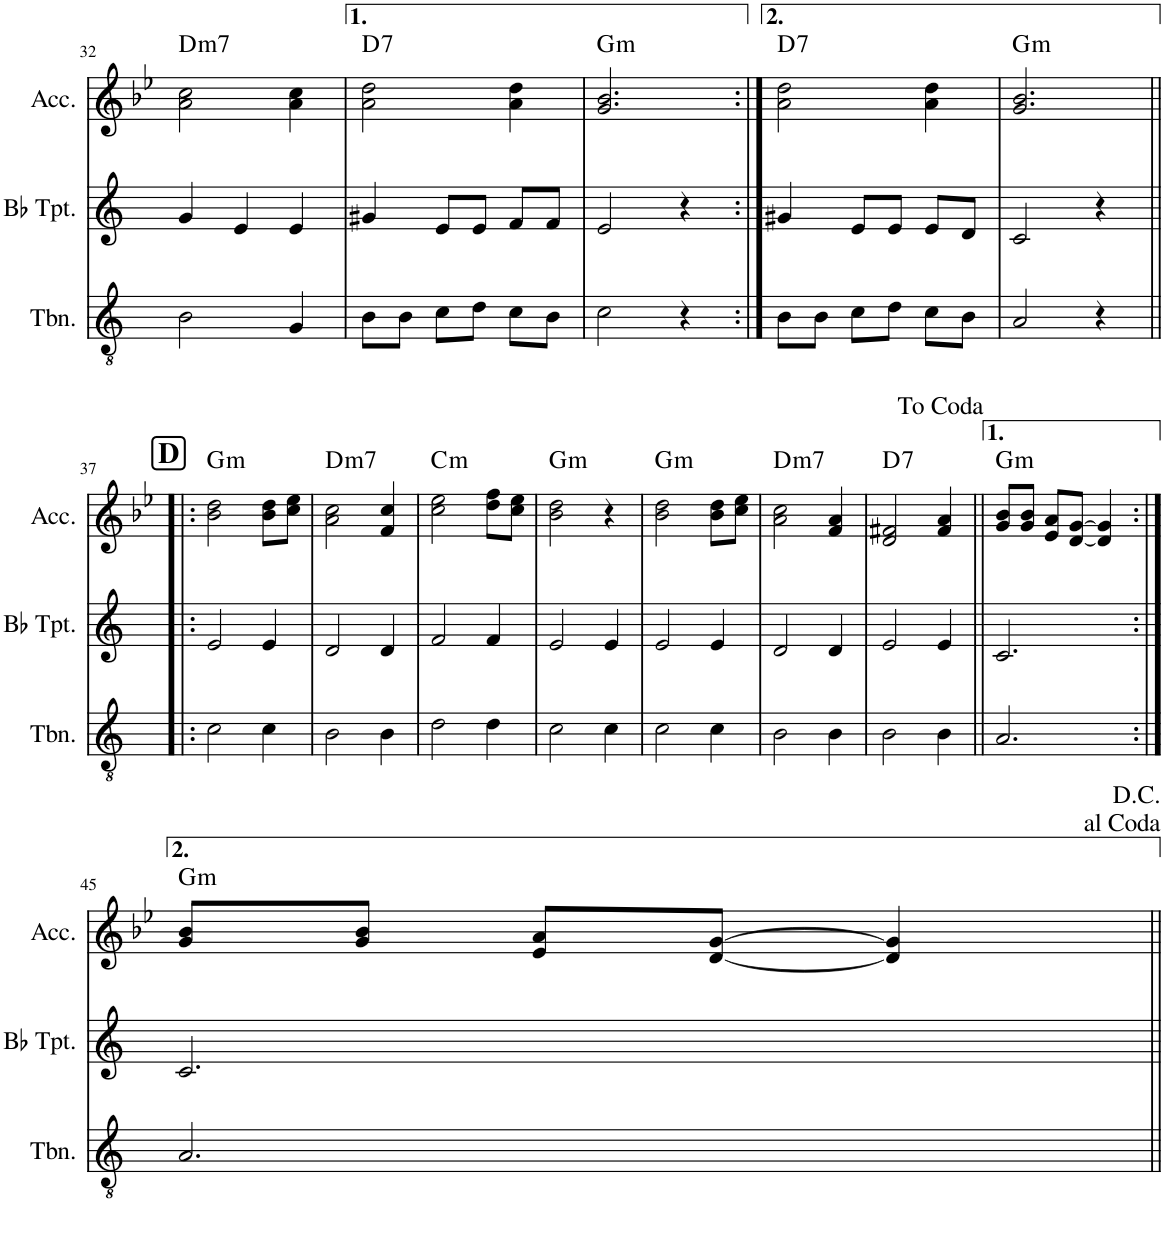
**kern	**kern	**kern	**harte
*part3	*part2	*part1	*part1
*staff3	*staff2	*staff1	*
*I"Trombone	*I"Bb Trumpet	*I"Accordion	*
*I'Tbn.	*I'Bb Tpt.	*I'Acc.	*
!!LO:PB:g=z
*clefGv2	*clefG2	*clefG2	*
*Trd1c2	*Trd1c2	*	*
*k[]	*k[]	*k[b-e-]	*
*M3/4	*M3/4	*M3/4	*
=32	=32	=32	=32
!	!	!	!LO:H:kt=m7
2B\	4g/	2a\ 2cc\	D:min7
.	4e/	.	.
4G/	4e/	4a\ 4cc\	.
=33	=33	=33	=33
!	!	!	!LO:H:kt=7
8B\L	4g#X/	2a\ 2dd\	D:7
8B\J	.	.	.
8c\L	8e/L	.	.
8d\J	8e/J	.	.
8c\L	8f/L	4a\ 4dd\	.
8B\J	8f/J	.	.
=34	=34	=34	=34
!	!	!	!LO:H:kt=m
2c\	2e/	2.g/ 2.b-/	G:min
4r	4r	.	.
=35:|!	=35:|!	=35:|!	=35:|!
!	!	!	!LO:H:kt=7
8B\L	4g#X/	2a\ 2dd\	D:7
8B\J	.	.	.
8c\L	8e/L	.	.
8d\J	8e/J	.	.
8c\L	8e/L	4a\ 4dd\	.
8B\J	8d/J	.	.
=36	=36	=36	=36
!	!	!	!LO:H:kt=m
2A/	2c/	2.g/ 2.b-/	G:min
4r	4r	.	.
!!LO:LB:g=z
!!LO:REH:place=s1:a:B:cj:fs=14:t=D
=37!|:	=37!|:	=37!|:	=37!|:
!	!	!	!LO:H:kt=m
2c\	2e/	2b-\ 2dd\	G:min
4c\	4e/	8b-\ 8dd\L	.
.	.	8cc\ 8ee-\J	.
=38	=38	=38	=38
!	!	!	!LO:H:kt=m7
2B\	2d/	2a\ 2cc\	D:min7
4B\	4d/	4f/ 4cc/	.
=39	=39	=39	=39
!	!	!	!LO:H:kt=m
2d\	2f/	2cc\ 2ee-\	C:min
4d\	4f/	8dd\ 8ff\L	.
.	.	8cc\ 8ee-\J	.
=40	=40	=40	=40
!	!	!	!LO:H:kt=m
2c\	2e/	2b-\ 2dd\	G:min
4c\	4e/	4r	.
=41	=41	=41	=41
!	!	!	!LO:H:kt=m
2c\	2e/	2b-\ 2dd\	G:min
4c\	4e/	8b-\ 8dd\L	.
.	.	8cc\ 8ee-\J	.
=42	=42	=42	=42
!	!	!	!LO:H:kt=m7
2B\	2d/	2a\ 2cc\	D:min7
4B\	4d/	4f/ 4a/	.
=43	=43	=43	=43
!	!	!	!LO:H:kt=7
2B\	2e/	2d/ 2f#X/	D:7
4B\	4e/	4f#/ 4a/	.
=44||	=44||	=44||	=44||
!	!	!	!LO:H:kt=m
2.A/	2.c/	8g/ 8b-/L	G:min
.	.	8g/ 8b-/J	.
.	.	8e-/ 8a/L	.
.	.	[8d/ [8g/J	.
.	.	4d/] 4g/]	.
!!LO:LB:g=z
=45:|!	=45:|!	=45:|!	=45:|!
!	!	!	!LO:H:kt=m
2.A/	2.c/	8g/ 8b-/L	G:min
.	.	8g/ 8b-/J	.
.	.	8e-/ 8a/L	.
.	.	[8d/ [8g/J	.
.	.	4d/] 4g/]	.
!	!	!LO:TX:a:t=D.C. \nal Coda	!
=||	=||	=||	=||
*-	*-	*-	*-
